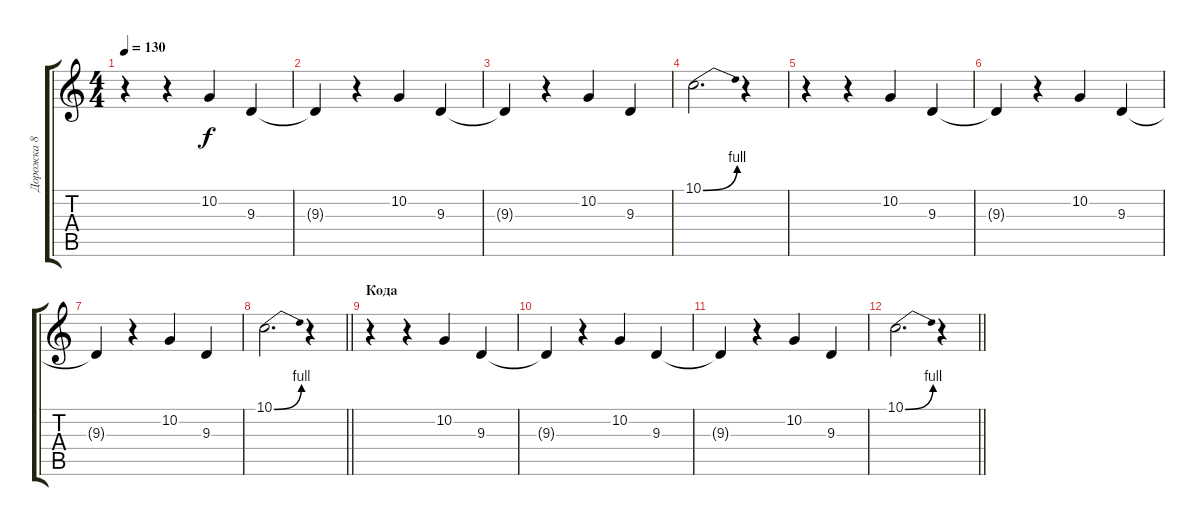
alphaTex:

\track ("Дорожка 8" "Дорожка 8") {instrument lead6voice}
\staff {score tabs}
\tuning (D4 A3 F3 C3 G2 D2) {hide}
\ts (4 4)
\tempo 130
\clef g2
\ks c
r.4{dy f} r.4 10.2.4 9.3.4 |
9.3{t}.4 r.4 10.2.4 9.3.4 |
9.3{t}.4 r.4 10.2.4 9.3.4 |
10.1{be (bend 0 0 60 4)}.2{d} r.4 |
r.4 r.4 10.2.4 9.3.4 |
9.3{t}.4 r.4 10.2.4 9.3.4 |
9.3{t}.4 r.4 10.2.4 9.3.4 |
\barLineRight lightlight
10.1{be (bend 0 0 60 4)}.2{d} r.4 |
\section ("" "Кода")
r.4 r.4 10.2.4 9.3.4 |
9.3{t}.4 r.4 10.2.4 9.3.4 |
9.3{t}.4 r.4 10.2.4 9.3.4 |
\barLineRight lightlight
10.1{be (bend 0 0 60 4)}.2{d} r.4
